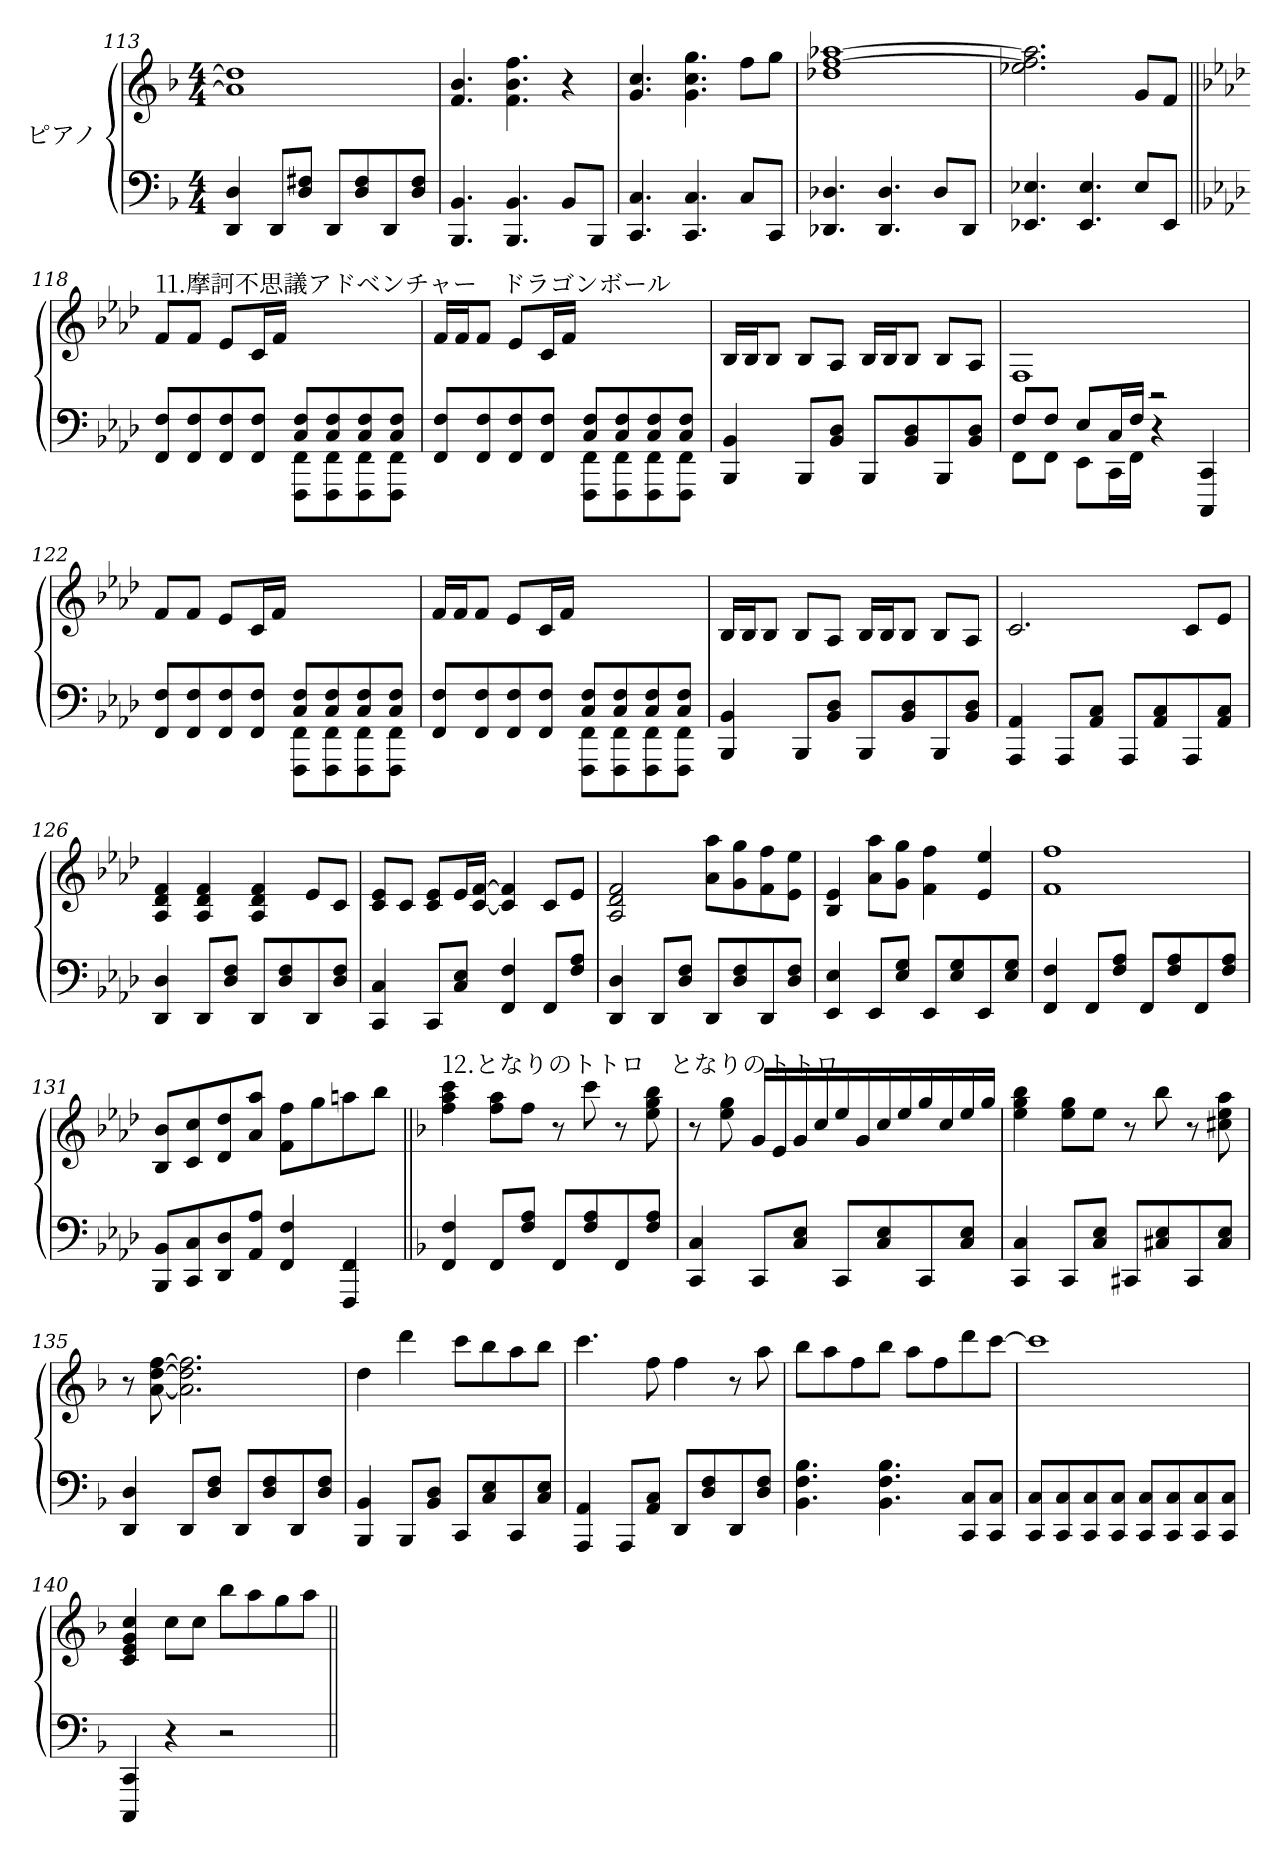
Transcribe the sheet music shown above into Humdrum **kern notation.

**kern	**kern
*part1	*part1
*staff2	*staff1
*I"ピアノ	*
*clefF4	*clefG2
*k[b-]	*k[b-]
*M4/4	*M4/4
=113	=113
4DD/ 4D/	1a] 1dd]
8DD/L	.
8D/ 8F#X/J	.
8DD/L	.
8D/ 8F#/	.
8DD/	.
8D/ 8F#/J	.
=114	=114
4.BBB-/ 4.BB-/	4.f/ 4.b-/
4.BBB-/ 4.BB-/	4.f\ 4.b-\ 4.ff\
8BB-/L	4r
8BBB-/J	.
=115	=115
4.CC/ 4.C/	4.g/ 4.cc/
4.CC/ 4.C/	4.g\ 4.cc\ 4.gg\
8C/L	8ff\L
8CC/J	8gg\J
=116	=116
4.DD-X/ 4.D-X/	1dd-X [1ff [1aa-X
4.DD-/ 4.D-/	.
8D-/L	.
8DD-/J	.
!!LO:LB:g=z
=117	=117
4.EE-X/ 4.E-X/	2.ee-X\ 2.ff\] 2.aa-\]
4.EE-/ 4.E-/	.
8E-/L	8g/L
8EE-/J	8f/J
=118||	=118||
*k[b-e-a-d-]	*k[b-e-a-d-]
*^	*
!	!	!LO:TX:a:t=11.摩訶不思議アドベンチャー　ドラゴンボール
2ryy	8FF/ 8F/L	8f/L
.	8FF/ 8F/	8f/J
.	8FF/ 8F/	8e-/L
.	8FF/ 8F/J	16c/L
.	.	16f/JJ
8C/ 8F/L	8FFF\ 8FF\L	2ryy
8C/ 8F/	8FFF\ 8FF\	.
8C/ 8F/	8FFF\ 8FF\	.
8C/ 8F/J	8FFF\ 8FF\J	.
=119	=119	=119
2ryy	8FF/ 8F/L	16f/LL
.	.	16f/J
.	8FF/ 8F/	8f/J
.	8FF/ 8F/	8e-/L
.	8FF/ 8F/J	16c/L
.	.	16f/JJ
8C/ 8F/L	8FFF\ 8FF\L	2ryy
8C/ 8F/	8FFF\ 8FF\	.
8C/ 8F/	8FFF\ 8FF\	.
8C/ 8F/J	8FFF\ 8FF\J	.
*v	*v	*
!!LO:LB:g=z
=120	=120
4BBB-/ 4BB-/	16B-/LL
.	16B-/J
.	8B-/J
8BBB-/L	8B-/L
8BB-/ 8D-/J	8A-/J
8BBB-/L	16B-/LL
.	16B-/J
8BB-/ 8D-/	8B-/J
8BBB-/	8B-/L
8BB-/ 8D-/J	8A-/J
=121	=121
*^	*^
8F/L	8FF\L	1F	2ryy
8F/J	8FF\J	.	.
8E-/L	8EE-\L	.	.
16C/L	16CC\L	.	.
16F/JJ	16FF\JJ	.	.
2ryy	4r	.	2r
.	4CCC/ 4CC/	.	.
*	*	*v	*v
=122	=122	=122
2ryy	8FF/ 8F/L	8f/L
.	8FF/ 8F/	8f/J
.	8FF/ 8F/	8e-/L
.	8FF/ 8F/J	16c/L
.	.	16f/JJ
8C/ 8F/L	8FFF\ 8FF\L	2ryy
8C/ 8F/	8FFF\ 8FF\	.
8C/ 8F/	8FFF\ 8FF\	.
8C/ 8F/J	8FFF\ 8FF\J	.
!!LO:LB:g=z
=123	=123	=123
2ryy	8FF/ 8F/L	16f/LL
.	.	16f/J
.	8FF/ 8F/	8f/J
.	8FF/ 8F/	8e-/L
.	8FF/ 8F/J	16c/L
.	.	16f/JJ
8C/ 8F/L	8FFF\ 8FF\L	2ryy
8C/ 8F/	8FFF\ 8FF\	.
8C/ 8F/	8FFF\ 8FF\	.
8C/ 8F/J	8FFF\ 8FF\J	.
*v	*v	*
=124	=124
4BBB-/ 4BB-/	16B-/LL
.	16B-/J
.	8B-/J
8BBB-/L	8B-/L
8BB-/ 8D-/J	8A-/J
8BBB-/L	16B-/LL
.	16B-/J
8BB-/ 8D-/	8B-/J
8BBB-/	8B-/L
8BB-/ 8D-/J	8A-/J
=125	=125
4AAA-/ 4AA-/	2.c/
8AAA-/L	.
8AA-/ 8C/J	.
8AAA-/L	.
8AA-/ 8C/	.
8AAA-/	8c/L
8AA-/ 8C/J	8e-/J
=126	=126
4DD-/ 4D-/	4A-/ 4d-/ 4f/
8DD-/L	4A-/ 4d-/ 4f/
8D-/ 8F/J	.
8DD-/L	4A-/ 4d-/ 4f/
8D-/ 8F/	.
8DD-/	8e-/L
8D-/ 8F/J	8c/J
!!LO:PB:g=z
=127	=127
4CC/ 4C/	8c/ 8e-/L
.	8c/J
8CC/L	8c/ 8e-/L
8C/ 8E-/J	16e-/L
.	[16c/ [16f/JJ
4FF/ 4F/	4c/] 4f/]
8FF/L	8c/L
8F/ 8A-/J	8e-/J
=128	=128
4DD-/ 4D-/	2A-/ 2d-/ 2f/
8DD-/L	.
8D-/ 8F/J	.
8DD-/L	8a-\ 8aa-\L
8D-/ 8F/	8g\ 8gg\
8DD-/	8f\ 8ff\
8D-/ 8F/J	8e-\ 8ee-\J
=129	=129
4EE-/ 4E-/	4B-/ 4e-/
8EE-/L	8a-\ 8aa-\L
8E-/ 8G/J	8g\ 8gg\J
8EE-/L	4f\ 4ff\
8E-/ 8G/	.
8EE-/	4e-/ 4ee-/
8E-/ 8G/J	.
=130	=130
4FF/ 4F/	1f 1ff
8FF/L	.
8F/ 8A-/J	.
8FF/L	.
8F/ 8A-/	.
8FF/	.
8F/ 8A-/J	.
!!LO:LB:g=z
=131	=131
8BBB-/ 8BB-/L	8B-/ 8b-/L
8CC/ 8C/	8c/ 8cc/
8DD-/ 8D-/	8d-/ 8dd-/
8AA-/ 8A-/J	8a-/ 8aa-/J
4FF/ 4F/	8f\ 8ff\L
.	8gg\
4FFF/ 4FF/	8aan\
.	8bb-\J
=132||	=132||
*k[b-]	*k[b-]
!	!LO:TX:a:t=12.となりのトトロ　となりのトトロ
4FF/ 4F/	4ff\ 4aa\ 4ccc\
8FF/L	8ff\ 8aa\L
8F/ 8A/J	8ff\J
8FF/L	8r
8F/ 8A/	8ccc\
8FF/	8r
8F/ 8A/J	8ee\ 8gg\ 8bb-\
=133	=133
4CC/ 4C/	8r
.	8ee\ 8gg\
8CC/L	16g/LL
.	16e/
8C/ 8E/J	16g/
.	16cc/
8CC/L	16ee/
.	16g/
8C/ 8E/	16cc/
.	16ee/
8CC/	16gg/
.	16cc/
8C/ 8E/J	16ee/
.	16gg/JJ
=134	=134
4CC/ 4C/	4ee\ 4gg\ 4bb-\
8CC/L	8ee\ 8gg\L
8C/ 8E/J	8ee\J
8CC#X/L	8r
8C#X/ 8E/	8bb-\
8CC#/	8r
8C#/ 8E/J	8cc#X\ 8ee\ 8aa\
!!LO:LB:g=z
=135	=135
4DD/ 4D/	8r
.	[8a\ [8dd\ [8ff\
8DD/L	2.a\] 2.dd\] 2.ff\]
8D/ 8F/J	.
8DD/L	.
8D/ 8F/	.
8DD/	.
8D/ 8F/J	.
=136	=136
4BBB-/ 4BB-/	4dd\
8BBB-/L	4ddd\
8BB-/ 8D/J	.
8CC/L	8ccc\L
8C/ 8E/	8bb-\
8CC/	8aa\
8C/ 8E/J	8bb-\J
=137	=137
4AAA/ 4AA/	4.ccc\
8AAA/L	.
8AA/ 8C/J	8ff\
8DD/L	4ff\
8D/ 8F/	.
8DD/	8r
8D/ 8F/J	8aa\
=138	=138
4.BB-\ 4.F\ 4.B-\	8bb-\L
.	8aa\
.	8ff\
4.BB-\ 4.F\ 4.B-\	8bb-\J
.	8aa\L
.	8ff\
8CC/ 8C/L	8ddd\
8CC/ 8C/J	[8ccc\J
!!LO:LB:g=z
=139	=139
8CC/ 8C/L	1ccc]
8CC/ 8C/	.
8CC/ 8C/	.
8CC/ 8C/J	.
8CC/ 8C/L	.
8CC/ 8C/	.
8CC/ 8C/	.
8CC/ 8C/J	.
=140	=140
4CCC/ 4CC/	4c/ 4e/ 4g/ 4cc/
4r	8cc\L
.	8cc\J
2r	8bb-\L
.	8aa\
.	8gg\
.	8aa\J
=||	=||
*-	*-
